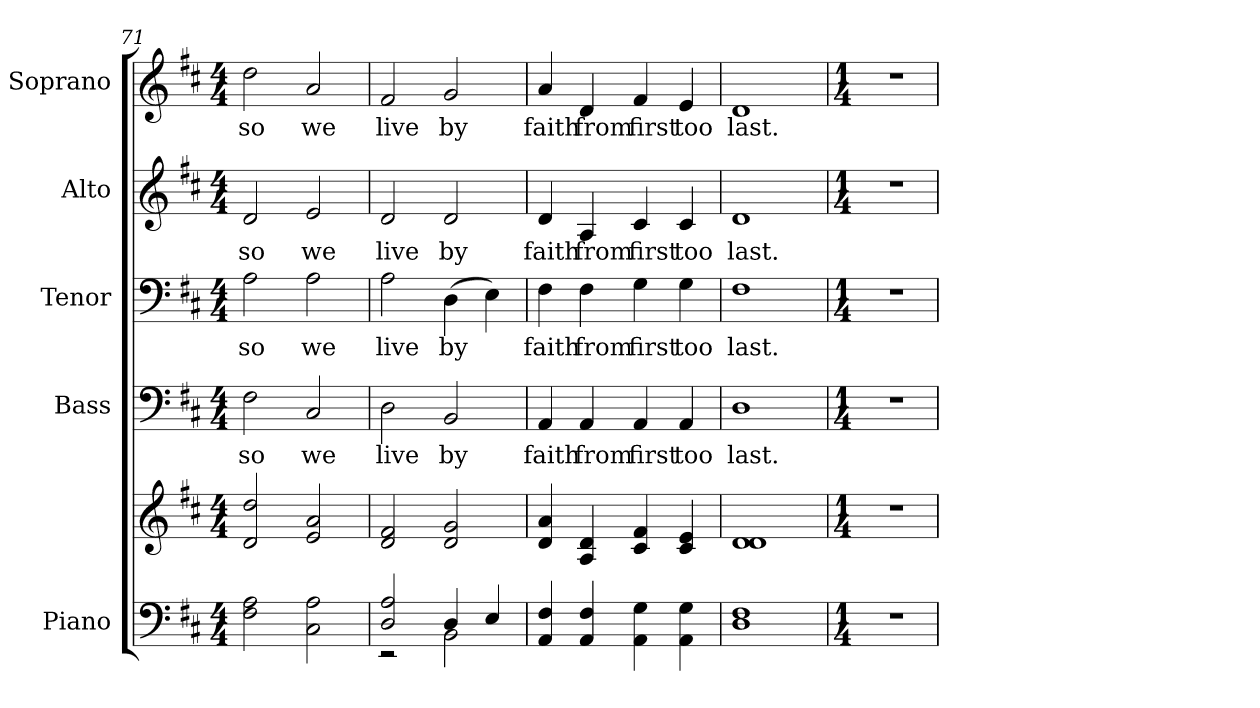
**kern	**kern	**kern	**text	**kern	**text	**kern	**text	**kern	**text
*part5	*part5	*part4	*part4	*part3	*part3	*part2	*part2	*part1	*part1
*staff6	*staff5	*staff4	*staff4	*staff3	*staff3	*staff2	*staff2	*staff1	*staff1
*I"Piano	*	*I"Bass	*	*I"Tenor	*	*I"Alto	*	*I"Soprano	*
*I'Pno.	*	*I'B.	*	*I'T.	*	*I'A.	*	*I'S.	*
*clefF4	*clefG2	*clefF4	*	*clefF4	*	*clefG2	*	*clefG2	*
*k[f#c#]	*k[f#c#]	*k[f#c#]	*	*k[f#c#]	*	*k[f#c#]	*	*k[f#c#]	*
*D:	*D:	*D:	*	*D:	*	*D:	*	*D:	*
*M4/4	*M4/4	*M4/4	*	*M4/4	*	*M4/4	*	*M4/4	*
=71	=71	=71	=71	=71	=71	=71	=71	=71	=71
!	!	!	!LO:LY:b:color=#000000	!	!	!	!	!	!
!	!	!	!	!	!LO:LY:b:color=#000000	!	!	!	!
!	!	!	!	!	!	!	!LO:LY:b:color=#000000	!	!
!	!	!	!	!	!	!	!	!	!LO:LY:b:color=#000000
2F#i\ 2Ai	2di/ 2ddi	2F#i\	so	2Ai\	so	2di/	so	2ddi\	so
!	!	!	!LO:LY:b:color=#000000	!	!	!	!	!	!
!	!	!	!	!	!LO:LY:b:color=#000000	!	!	!	!
!	!	!	!	!	!	!	!LO:LY:b:color=#000000	!	!
!	!	!	!	!	!	!	!	!	!LO:LY:b:color=#000000
2C#i\ 2Ai	2ei/ 2ai	2C#i/	we	2Ai\	we	2ei/	we	2ai/	we
=72	=72	=72	=72	=72	=72	=72	=72	=72	=72
*^	*	*	*	*	*	*	*	*	*
!	!	!	!	!LO:LY:b:color=#000000	!	!	!	!	!	!
!	!	!	!	!	!	!LO:LY:b:color=#000000	!	!	!	!
!	!	!	!	!	!	!	!	!LO:LY:b:color=#000000	!	!
!	!	!	!	!	!	!	!	!	!	!LO:LY:b:color=#000000
2Di/ 2Ai	2r	2di/ 2f#i	2Di\	live	2Ai\	live	2di/	live	2f#i/	live
!	!	!	!	!LO:LY:b:color=#000000	!	!	!	!	!	!
!	!	!	!	!	!	!LO:LY:b:color=#000000	!	!	!	!
!	!	!	!	!	!	!	!	!LO:LY:b:color=#000000	!	!
!	!	!	!	!	!	!	!	!	!	!LO:LY:b:color=#000000
4Di/	2BBi\	2di/ 2gi	2BBi/	by	(4Di\	by	2di/	by	2gi/	by
4Ei/	.	.	.	.	4Ei\)	.	.	.	.	.
*v	*v	*	*	*	*	*	*	*	*	*
!!LO:PB:g=z
=73	=73	=73	=73	=73	=73	=73	=73	=73	=73
!	!	!	!LO:LY:b:color=#000000	!	!	!	!	!	!
!	!	!	!	!	!LO:LY:b:color=#000000	!	!	!	!
!	!	!	!	!	!	!	!LO:LY:b:color=#000000	!	!
!	!	!	!	!	!	!	!	!	!LO:LY:b:color=#000000
4AAi/ 4F#i	4di/ 4ai	4AAi/	faith	4F#i\	faith	4di/	faith	4ai/	faith
!	!	!	!LO:LY:b:color=#000000	!	!	!	!	!	!
!	!	!	!	!	!LO:LY:b:color=#000000	!	!	!	!
!	!	!	!	!	!	!	!LO:LY:b:color=#000000	!	!
!	!	!	!	!	!	!	!	!	!LO:LY:b:color=#000000
4AAi/ 4F#i	4Ai/ 4di	4AAi/	from	4F#i\	from	4Ai/	from	4di/	from
!	!	!	!LO:LY:b:color=#000000	!	!	!	!	!	!
!	!	!	!	!	!LO:LY:b:color=#000000	!	!	!	!
!	!	!	!	!	!	!	!LO:LY:b:color=#000000	!	!
!	!	!	!	!	!	!	!	!	!LO:LY:b:color=#000000
4AAi\ 4Gi	4c#i/ 4f#i	4AAi/	first	4Gi\	first	4c#i/	first	4f#i/	first
!	!	!	!LO:LY:b:color=#000000	!	!	!	!	!	!
!	!	!	!	!	!LO:LY:b:color=#000000	!	!	!	!
!	!	!	!	!	!	!	!LO:LY:b:color=#000000	!	!
!	!	!	!	!	!	!	!	!	!LO:LY:b:color=#000000
4AAi\ 4Gi	4c#i/ 4ei	4AAi/	too	4Gi\	too	4c#i/	too	4ei/	too
=74	=74	=74	=74	=74	=74	=74	=74	=74	=74
!	!	!	!LO:LY:b:color=#000000	!	!	!	!	!	!
!	!	!	!	!	!LO:LY:b:color=#000000	!	!	!	!
!	!	!	!	!	!	!	!LO:LY:b:color=#000000	!	!
!	!	!	!	!	!	!	!	!	!LO:LY:b:color=#000000
1Di 1F#i	1di 1di	1Di	last.	1F#i	last.	1di	last.	1di	last.
=75	=75	=75	=75	=75	=75	=75	=75	=75	=75
*M1/4	*M1/4	*M1/4	*	*M1/4	*	*M1/4	*	*M1/4	*
!LO:N:vis=1	!LO:N:vis=1	!LO:N:vis=1	!	!LO:N:vis=1	!	!LO:N:vis=1	!	!LO:N:vis=1	!
4r	4r	4r	.	4r	.	4r	.	4r	.
=	=	=	=	=	=	=	=	=	=
*-	*-	*-	*-	*-	*-	*-	*-	*-	*-
